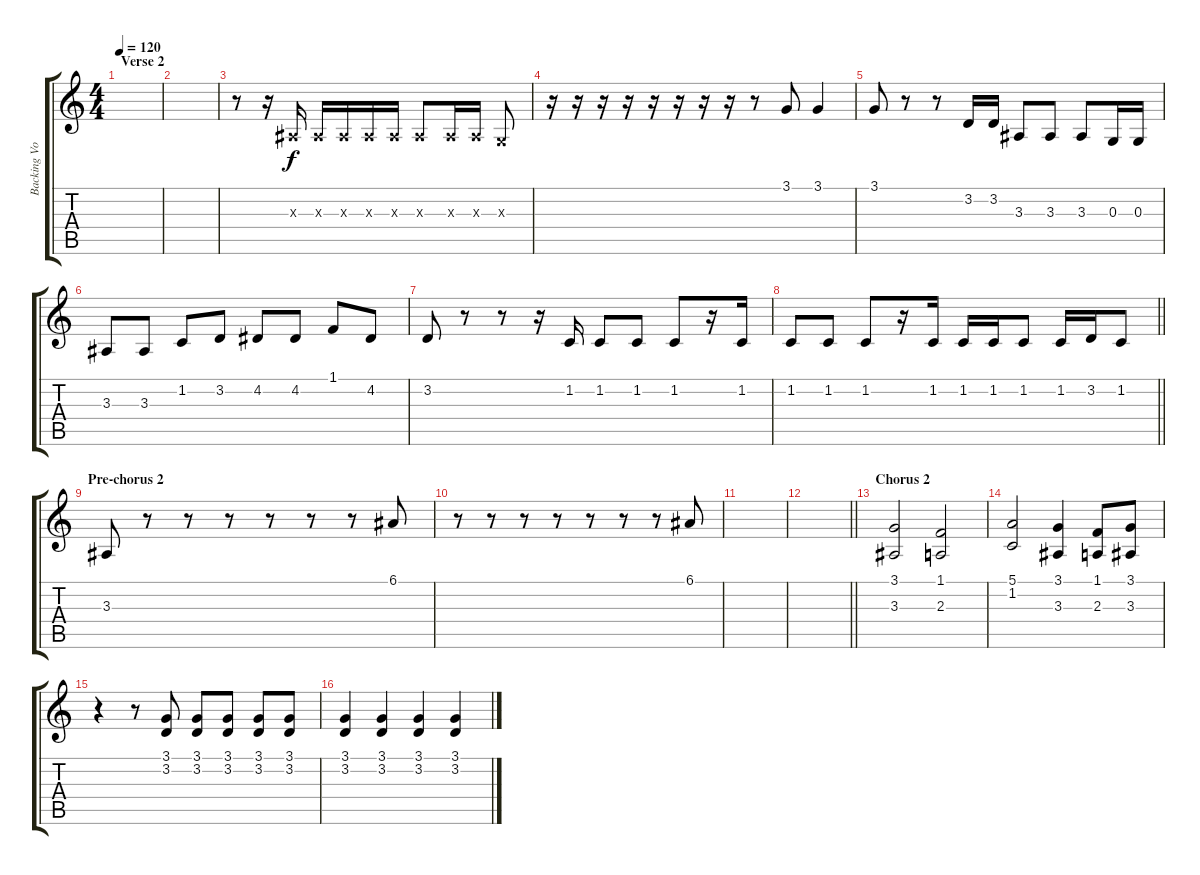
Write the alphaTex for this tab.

\track ("Backing Vocals" "Backing Vo") {instrument lead6voice}
\staff {score tabs}
\tuning (E4 B3 G3 D3 A2 E2) {hide}
\ts (4 4)
\section ("" "Verse 2")
\tempo 120
\clef g2
\ks c
|
|
r.8 r.16 3.3{x}.16 3.3{x}.16 3.3{x}.16 3.3{x}.16 3.3{x}.16 3.3{x}.8 3.3{x}.16 3.3{x}.16 0.3{x}.8 |
r.16 r.16 r.16 r.16 r.16 r.16 r.16 r.16 r.8 3.1.8 3.1.4 |
3.1.8 r.8 r.8 3.2.16 3.2.16 3.3.8 3.3.8 3.3.8 0.3.16 0.3.16 |
3.3.8 3.3.8 1.2.8 3.2.8 4.2.8 4.2.8 1.1.8 4.2.8 |
3.2.8 r.8 r.8 r.16 1.2.16 1.2.8 1.2.8 1.2.8 r.16 1.2.16 |
\barLineRight lightlight
1.2.8 1.2.8 1.2.8 r.16 1.2.16 1.2.16 1.2.16 1.2.8 1.2.16 3.2.16 1.2.8 |
\section ("" "Pre-chorus 2")
3.3.8 r.8 r.8 r.8 r.8 r.8 r.8 6.1.8 |
r.8 r.8 r.8 r.8 r.8 r.8 r.8 6.1.8 |
|
\barLineRight lightlight
|
\section ("" "Chorus 2")
(3.1 3.3).2 (1.1 2.3).2 |
(5.1 1.2).2 (3.1 3.3).4 (1.1 2.3).8 (3.1 3.3).8 |
r.4 r.8 (3.1 3.2).8 (3.1 3.2).8 (3.1 3.2).8 (3.1 3.2).8 (3.1 3.2).8 |
(3.1 3.2).4 (3.1 3.2).4 (3.1 3.2).4 (3.1 3.2).4
